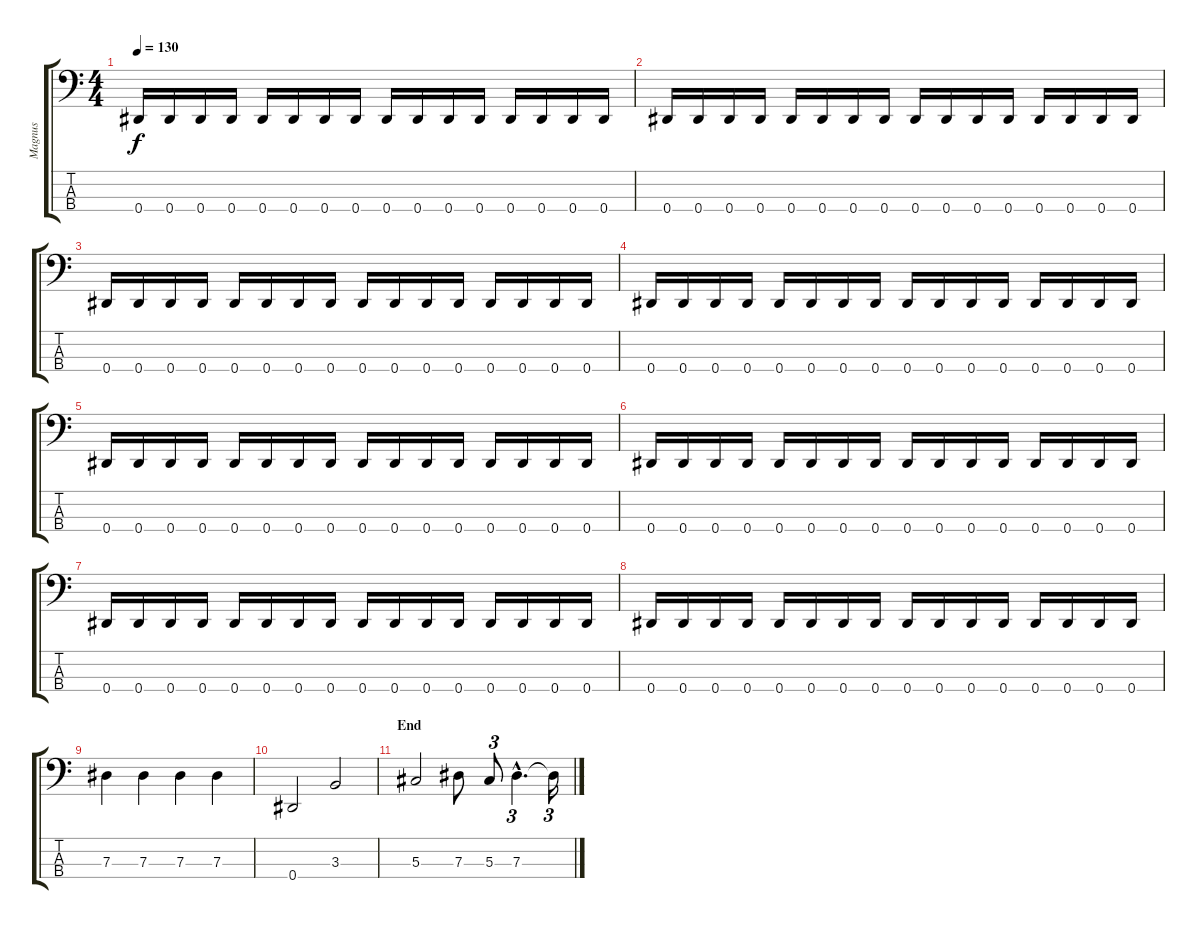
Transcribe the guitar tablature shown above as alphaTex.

\track ("Magnus" "Magnus") {instrument electricbassfinger}
\staff {score tabs}
\tuning (Gb2 Db2 Ab1 Eb1) {hide}
\ts (4 4)
\tempo 130
\clef f4
\ks c
0.4.16{dy f} 0.4.16 0.4.16 0.4.16 0.4.16 0.4.16 0.4.16 0.4.16 0.4.16 0.4.16 0.4.16 0.4.16 0.4.16 0.4.16 0.4.16 0.4.16 |
0.4.16 0.4.16 0.4.16 0.4.16 0.4.16 0.4.16 0.4.16 0.4.16 0.4.16 0.4.16 0.4.16 0.4.16 0.4.16 0.4.16 0.4.16 0.4.16 |
0.4.16 0.4.16 0.4.16 0.4.16 0.4.16 0.4.16 0.4.16 0.4.16 0.4.16 0.4.16 0.4.16 0.4.16 0.4.16 0.4.16 0.4.16 0.4.16 |
0.4.16 0.4.16 0.4.16 0.4.16 0.4.16 0.4.16 0.4.16 0.4.16 0.4.16 0.4.16 0.4.16 0.4.16 0.4.16 0.4.16 0.4.16 0.4.16 |
0.4.16 0.4.16 0.4.16 0.4.16 0.4.16 0.4.16 0.4.16 0.4.16 0.4.16 0.4.16 0.4.16 0.4.16 0.4.16 0.4.16 0.4.16 0.4.16 |
0.4.16 0.4.16 0.4.16 0.4.16 0.4.16 0.4.16 0.4.16 0.4.16 0.4.16 0.4.16 0.4.16 0.4.16 0.4.16 0.4.16 0.4.16 0.4.16 |
0.4.16 0.4.16 0.4.16 0.4.16 0.4.16 0.4.16 0.4.16 0.4.16 0.4.16 0.4.16 0.4.16 0.4.16 0.4.16 0.4.16 0.4.16 0.4.16 |
0.4.16 0.4.16 0.4.16 0.4.16 0.4.16 0.4.16 0.4.16 0.4.16 0.4.16 0.4.16 0.4.16 0.4.16 0.4.16 0.4.16 0.4.16 0.4.16 |
7.3.4 7.3.4 7.3.4 7.3.4 |
0.4.2 3.3.2 |
\section ("" "End")
5.3.2 7.3.8 5.3.8{tu (3 2)} 7.3{hac}.4{d tu (3 2)} 7.3{t}.16{tu (3 2)}
